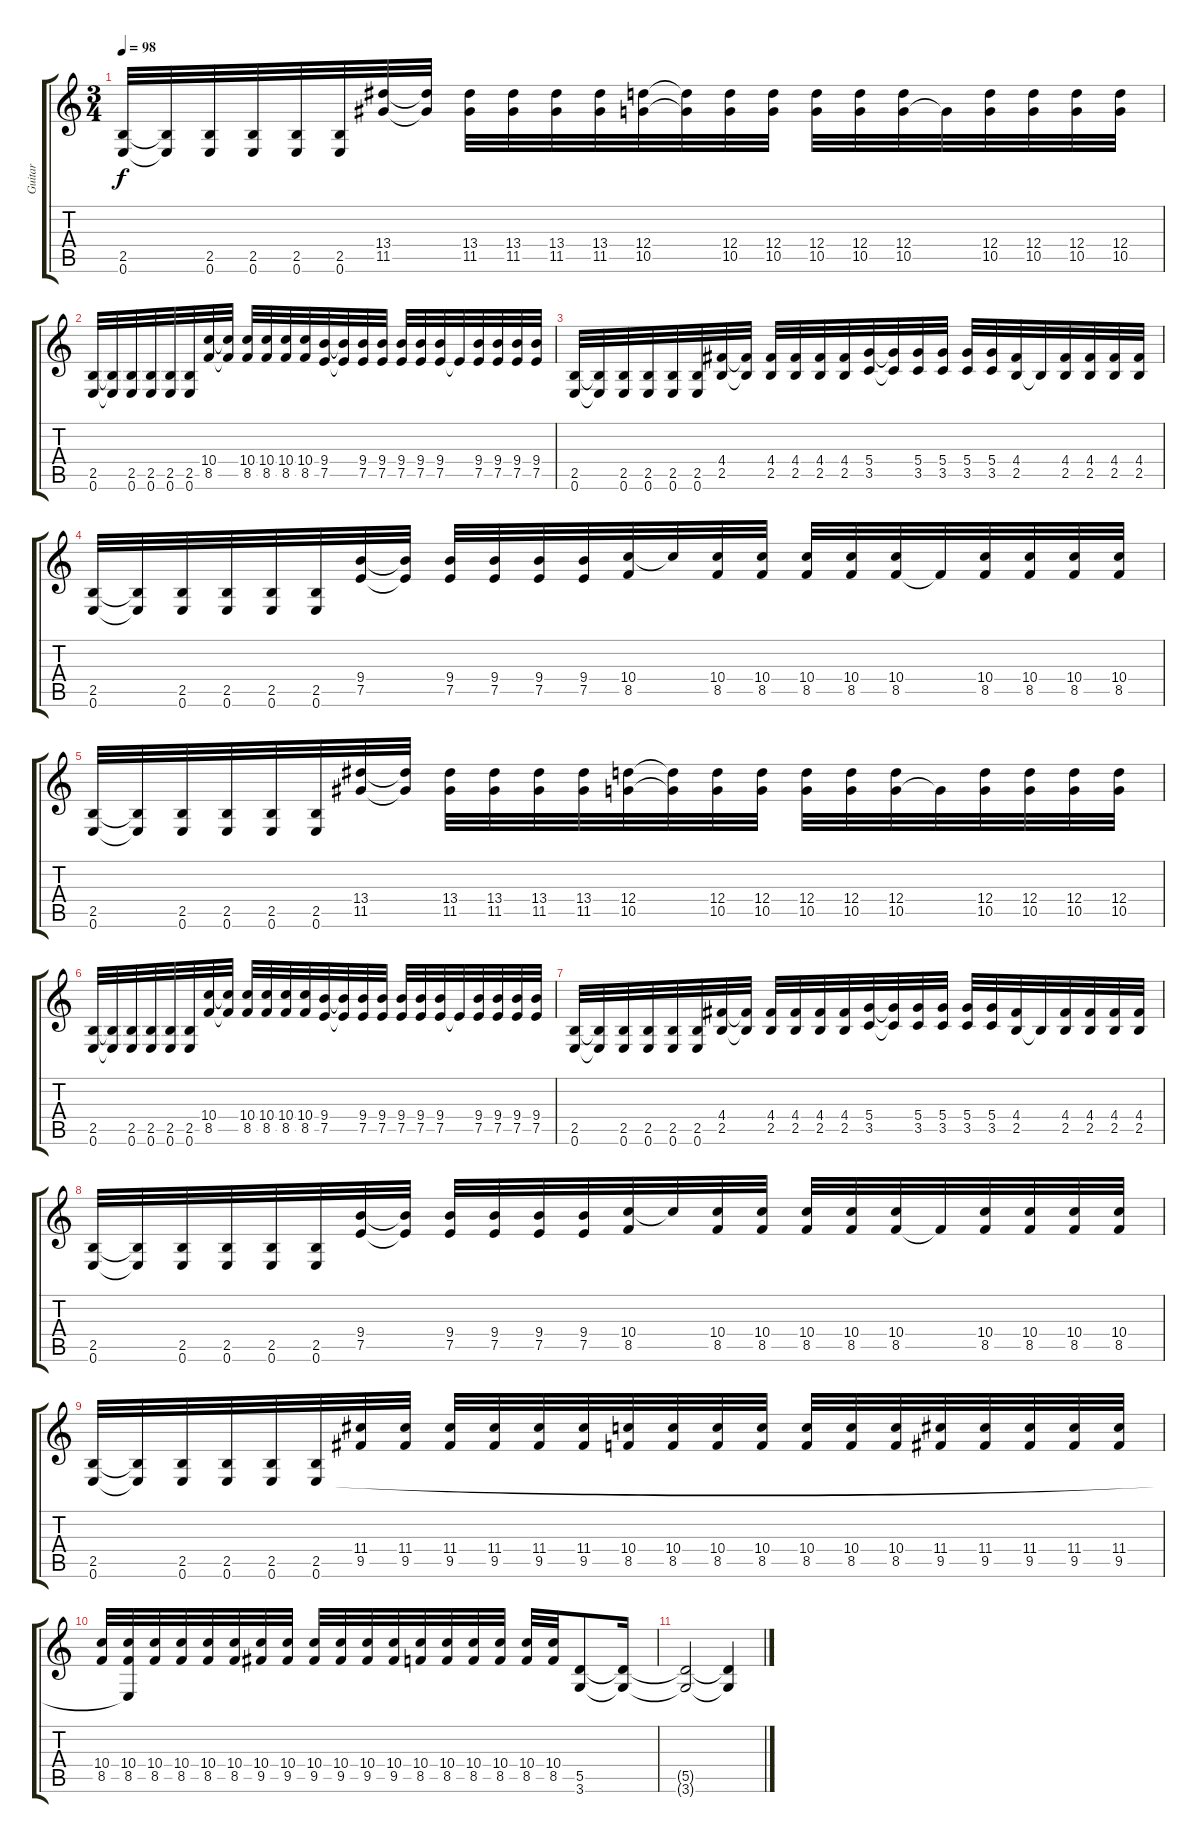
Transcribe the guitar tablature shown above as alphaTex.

\track ("Guitar" "Guitar") {instrument distortionguitar}
\staff {score tabs}
\tuning (E4 B3 G3 D3 A2 E2) {hide}
\ts (3 4)
\tempo 98
\clef g2
\ks c
(2.5 0.6).32{dy f} (2.5{t} 0.6{t}).32 (2.5 0.6).32 (2.5 0.6).32 (2.5 0.6).32 (2.5 0.6).32 (13.4 11.5).32 (13.4{t} 11.5{t}).32 (13.4 11.5).32 (13.4 11.5).32 (13.4 11.5).32 (13.4 11.5).32 (12.4 10.5).32 (12.4{t} 10.5{t}).32 (12.4 10.5).32 (12.4 10.5).32 (12.4 10.5).32 (12.4 10.5).32 (12.4 10.5).32 10.5{t}.32 (12.4 10.5).32 (12.4 10.5).32 (12.4 10.5).32 (12.4 10.5).32 |
(2.5 0.6).32 (2.5{t} 0.6{t}).32 (2.5 0.6).32 (2.5 0.6).32 (2.5 0.6).32 (2.5 0.6).32 (10.4 8.5).32 (10.4{t} 8.5{t}).32 (10.4 8.5).32 (10.4 8.5).32 (10.4 8.5).32 (10.4 8.5).32 (9.4 7.5).32 (9.4{t} 7.5{t}).32 (9.4 7.5).32 (9.4 7.5).32 (9.4 7.5).32 (9.4 7.5).32 (9.4 7.5).32 7.5{t}.32 (9.4 7.5).32 (9.4 7.5).32 (9.4 7.5).32 (9.4 7.5).32 |
(2.5 0.6).32 (2.5{t} 0.6{t}).32 (2.5 0.6).32 (2.5 0.6).32 (2.5 0.6).32 (2.5 0.6).32 (4.4 2.5).32 (4.4{t} 2.5{t}).32 (4.4 2.5).32 (4.4 2.5).32 (4.4 2.5).32 (4.4 2.5).32 (5.4 3.5).32 (5.4{t} 3.5{t}).32 (5.4 3.5).32 (5.4 3.5).32 (5.4 3.5).32 (5.4 3.5).32 (4.4 2.5).32 2.5{t}.32 (4.4 2.5).32 (4.4 2.5).32 (4.4 2.5).32 (4.4 2.5).32 |
(2.5 0.6).32 (2.5{t} 0.6{t}).32 (2.5 0.6).32 (2.5 0.6).32 (2.5 0.6).32 (2.5 0.6).32 (9.4 7.5).32 (9.4{t} 7.5{t}).32 (9.4 7.5).32 (9.4 7.5).32 (9.4 7.5).32 (9.4 7.5).32 (10.4 8.5).32 10.4{t}.32 (10.4 8.5).32 (10.4 8.5).32 (10.4 8.5).32 (10.4 8.5).32 (10.4 8.5).32 8.5{t}.32 (10.4 8.5).32 (10.4 8.5).32 (10.4 8.5).32 (10.4 8.5).32 |
(2.5 0.6).32 (2.5{t} 0.6{t}).32 (2.5 0.6).32 (2.5 0.6).32 (2.5 0.6).32 (2.5 0.6).32 (13.4 11.5).32 (13.4{t} 11.5{t}).32 (13.4 11.5).32 (13.4 11.5).32 (13.4 11.5).32 (13.4 11.5).32 (12.4 10.5).32 (12.4{t} 10.5{t}).32 (12.4 10.5).32 (12.4 10.5).32 (12.4 10.5).32 (12.4 10.5).32 (12.4 10.5).32 10.5{t}.32 (12.4 10.5).32 (12.4 10.5).32 (12.4 10.5).32 (12.4 10.5).32 |
(2.5 0.6).32 (2.5{t} 0.6{t}).32 (2.5 0.6).32 (2.5 0.6).32 (2.5 0.6).32 (2.5 0.6).32 (10.4 8.5).32 (10.4{t} 8.5{t}).32 (10.4 8.5).32 (10.4 8.5).32 (10.4 8.5).32 (10.4 8.5).32 (9.4 7.5).32 (9.4{t} 7.5{t}).32 (9.4 7.5).32 (9.4 7.5).32 (9.4 7.5).32 (9.4 7.5).32 (9.4 7.5).32 7.5{t}.32 (9.4 7.5).32 (9.4 7.5).32 (9.4 7.5).32 (9.4 7.5).32 |
(2.5 0.6).32 (2.5{t} 0.6{t}).32 (2.5 0.6).32 (2.5 0.6).32 (2.5 0.6).32 (2.5 0.6).32 (4.4 2.5).32 (4.4{t} 2.5{t}).32 (4.4 2.5).32 (4.4 2.5).32 (4.4 2.5).32 (4.4 2.5).32 (5.4 3.5).32 (5.4{t} 3.5{t}).32 (5.4 3.5).32 (5.4 3.5).32 (5.4 3.5).32 (5.4 3.5).32 (4.4 2.5).32 2.5{t}.32 (4.4 2.5).32 (4.4 2.5).32 (4.4 2.5).32 (4.4 2.5).32 |
(2.5 0.6).32 (2.5{t} 0.6{t}).32 (2.5 0.6).32 (2.5 0.6).32 (2.5 0.6).32 (2.5 0.6).32 (9.4 7.5).32 (9.4{t} 7.5{t}).32 (9.4 7.5).32 (9.4 7.5).32 (9.4 7.5).32 (9.4 7.5).32 (10.4 8.5).32 10.4{t}.32 (10.4 8.5).32 (10.4 8.5).32 (10.4 8.5).32 (10.4 8.5).32 (10.4 8.5).32 8.5{t}.32 (10.4 8.5).32 (10.4 8.5).32 (10.4 8.5).32 (10.4 8.5).32 |
(2.5 0.6).32 (2.5{t} 0.6{t}).32 (2.5 0.6).32 (2.5 0.6).32 (2.5 0.6).32 (2.5 0.6).32 (11.4 9.5).32 (11.4 9.5).32 (11.4 9.5).32 (11.4 9.5).32 (11.4 9.5).32 (11.4 9.5).32 (10.4 8.5).32 (10.4 8.5).32 (10.4 8.5).32 (10.4 8.5).32 (10.4 8.5).32 (10.4 8.5).32 (10.4 8.5).32 (11.4 9.5).32 (11.4 9.5).32 (11.4 9.5).32 (11.4 9.5).32 (11.4 9.5).32 |
(10.4 8.5).32 (10.4 8.5 0.6{t}).32 (10.4 8.5).32 (10.4 8.5).32 (10.4 8.5).32 (10.4 8.5).32 (10.4 9.5).32 (10.4 9.5).32 (10.4 9.5).32 (10.4 9.5).32 (10.4 9.5).32 (10.4 9.5).32 (10.4 8.5).32 (10.4 8.5).32 (10.4 8.5).32 (10.4 8.5).32 (10.4 8.5).32 (10.4 8.5).32 (5.5 3.6).8 (5.5{t} 3.6{t}).16 |
(5.5{t} 3.6{t}).2 (5.5{t} 3.6{t}).4
